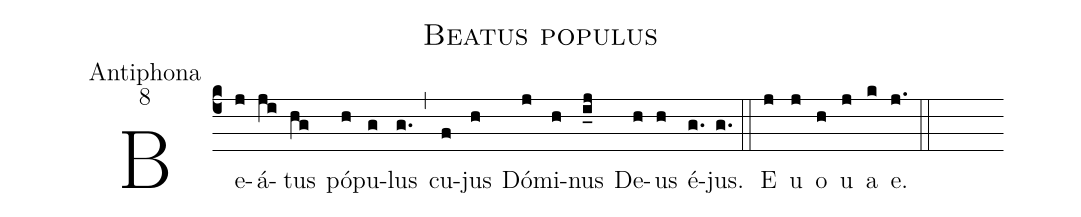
name:Beatus populus;
office-part:Antiphona;
mode:8;
%%
(c4) Be(j)á(ji)tus(hg) pó(h)pu(g)lus(g.) (,) cu(f)jus(h) Dó(j)mi(h)nus(i_j) De(h)us(h) é(g.)jus.(g.) (::) <eu>E(j) u(j) o(h) u(j) a(k) e.</eu>(j.) (::)
